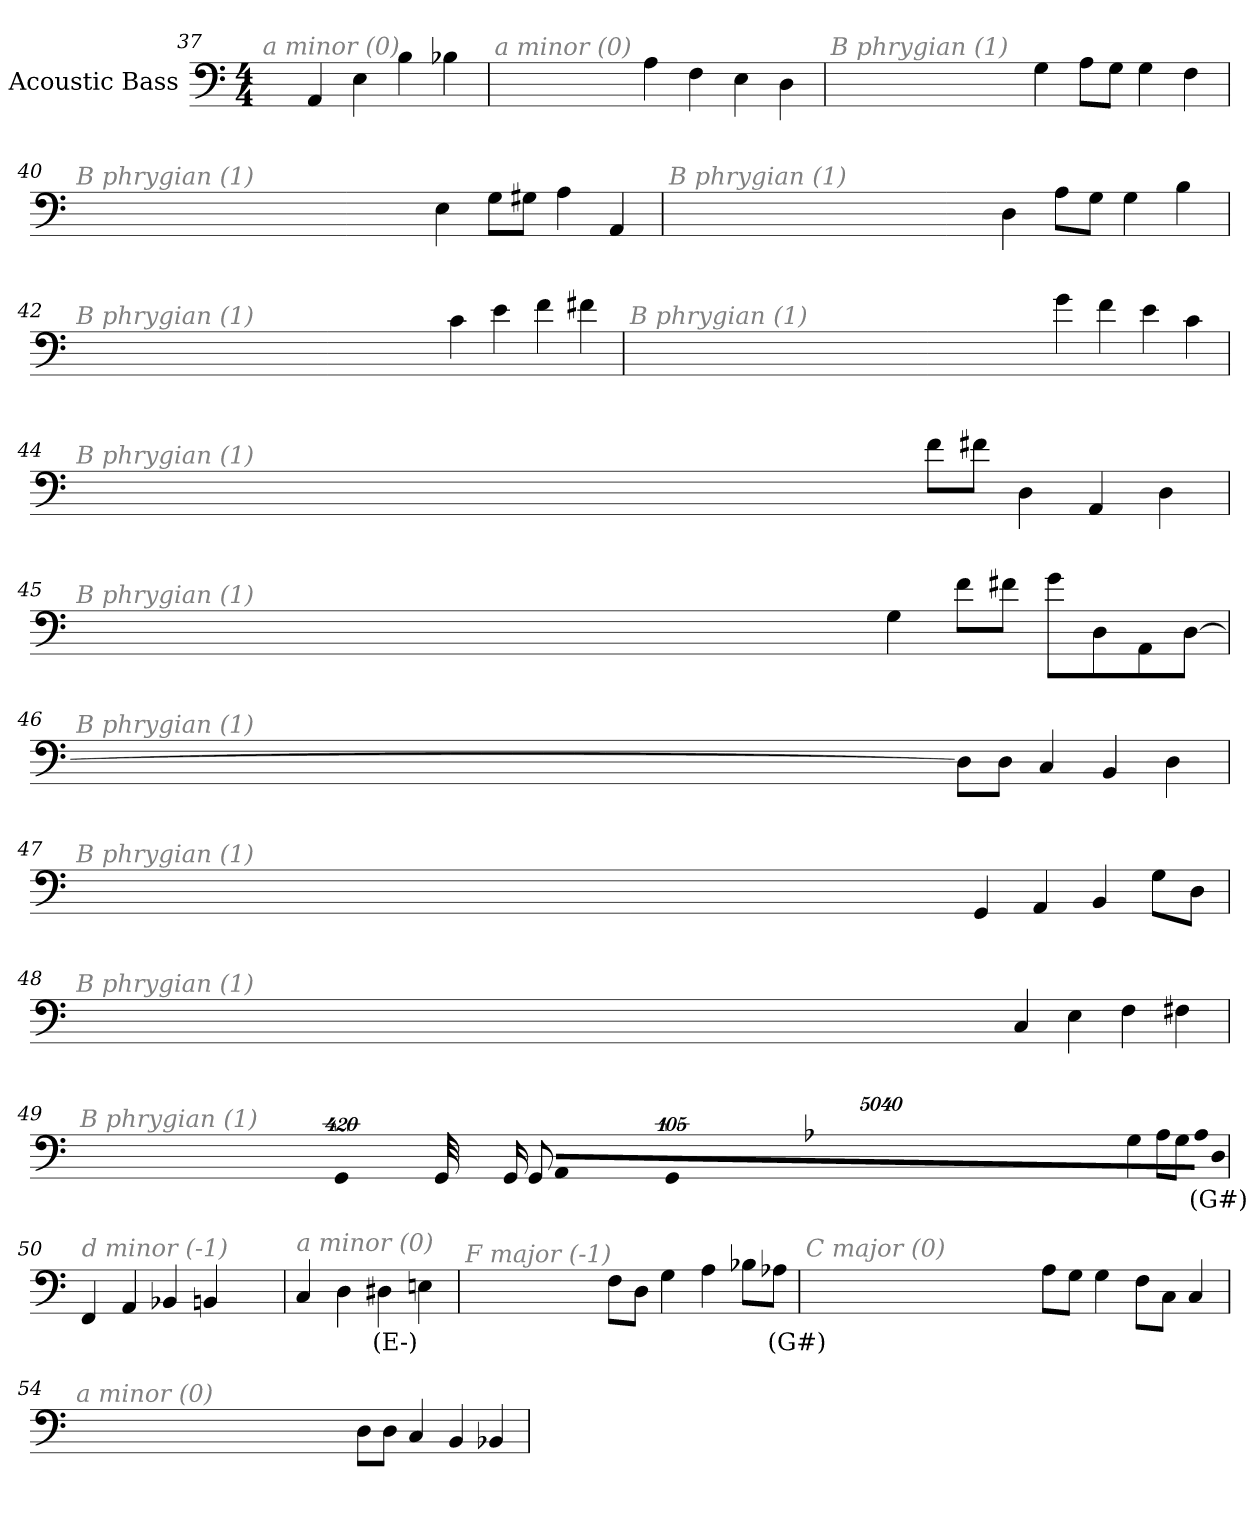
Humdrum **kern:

**kern	**text
*part1	*part1
*staff1	*staff1
*I"Acoustic Bass	*
*clefF4	*
*ITrd7c12	*
*k[]	*
*C:	*
*M4/4	*
=37	=37
!LO:TX:i:color=#808080:t=a minor (0)	!
4AAA	.
4EE	.
4BB	.
4BB-X	.
=38	=38
!LO:TX:i:color=#808080:t=a minor (0)	!
4AA	.
4FF	.
4EE	.
4DD	.
=39	=39
!LO:TX:i:color=#808080:t=B phrygian (1)	!
4GG	.
8AAL	.
8GGJ	.
4GG	.
4FF	.
=40	=40
!LO:TX:i:color=#808080:t=B phrygian (1)	!
4EE	.
8GGL	.
8GG#XJ	.
4AA	.
4AAA	.
=41	=41
!LO:TX:i:color=#808080:t=B phrygian (1)	!
4DD	.
8AAL	.
8GGJ	.
4GG	.
4BB	.
=42	=42
!LO:TX:i:color=#808080:t=B phrygian (1)	!
4C	.
4E	.
4F	.
4F#X	.
=43	=43
!LO:TX:i:color=#808080:t=B phrygian (1)	!
4G	.
4F	.
4E	.
4C	.
=44	=44
!LO:TX:i:color=#808080:t=B phrygian (1)	!
8FL	.
8F#XJ	.
4DD	.
4AAA	.
4DD	.
=45	=45
!LO:TX:i:color=#808080:t=B phrygian (1)	!
4GG	.
8FL	.
8F#XJ	.
8GL	.
8DD	.
8AAA	.
[8DDJ	.
=46	=46
!LO:TX:i:color=#808080:t=B phrygian (1)	!
8DDL]	.
8DDJ	.
4CC	.
4BBB	.
4DD	.
=47	=47
!LO:TX:i:color=#808080:t=B phrygian (1)	!
4GGG	.
4AAA	.
4BBB	.
8GGL	.
8DDJ	.
=48	=48
!LO:TX:i:color=#808080:t=B phrygian (1)	!
4CC	.
4EE	.
4FF	.
4FF#X	.
=49	=49
!LO:TX:i:color=#808080:t=B phrygian (1)	!
4GG	.
8AAL	.
8GGJ	.
!LO:N:vis=8	!
40320%3347AA-XiL	(G#)
!LO:N:vis=8	!
40320%3347DD	.
!LO:N:vis=8	!
40320%3347AAAJ	.
!LO:N:vis=1024	!
[13440%13GGG	.
8GGG_	.
16GGG_	.
32GGG_	.
!LO:N:vis=1024%31	!
13440%407GGG]	.
=50	=50
!LO:TX:i:color=#808080:t=d minor (-1)	!
4FFF	.
4AAA	.
4BBB-X	.
4BBBn	.
=51	=51
!LO:TX:i:color=#808080:t=a minor (0)	!
4CC	.
4DD	.
4DD#Xi	(E-)
4EEn	.
=52	=52
!LO:TX:i:color=#808080:t=F major (-1)	!
8FFL	.
8DDJ	.
4GG	.
4AA	.
8BB-XL	.
8AA-XiJ	(G#)
=53	=53
!LO:TX:i:color=#808080:t=C major (0)	!
8AAL	.
8GGJ	.
4GG	.
8FFL	.
8CCJ	.
4CC	.
=54	=54
!LO:TX:i:color=#808080:t=a minor (0)	!
8DDL	.
8DDJ	.
4CC	.
4BBB	.
4BBB-X	.
=	=
*-	*-
